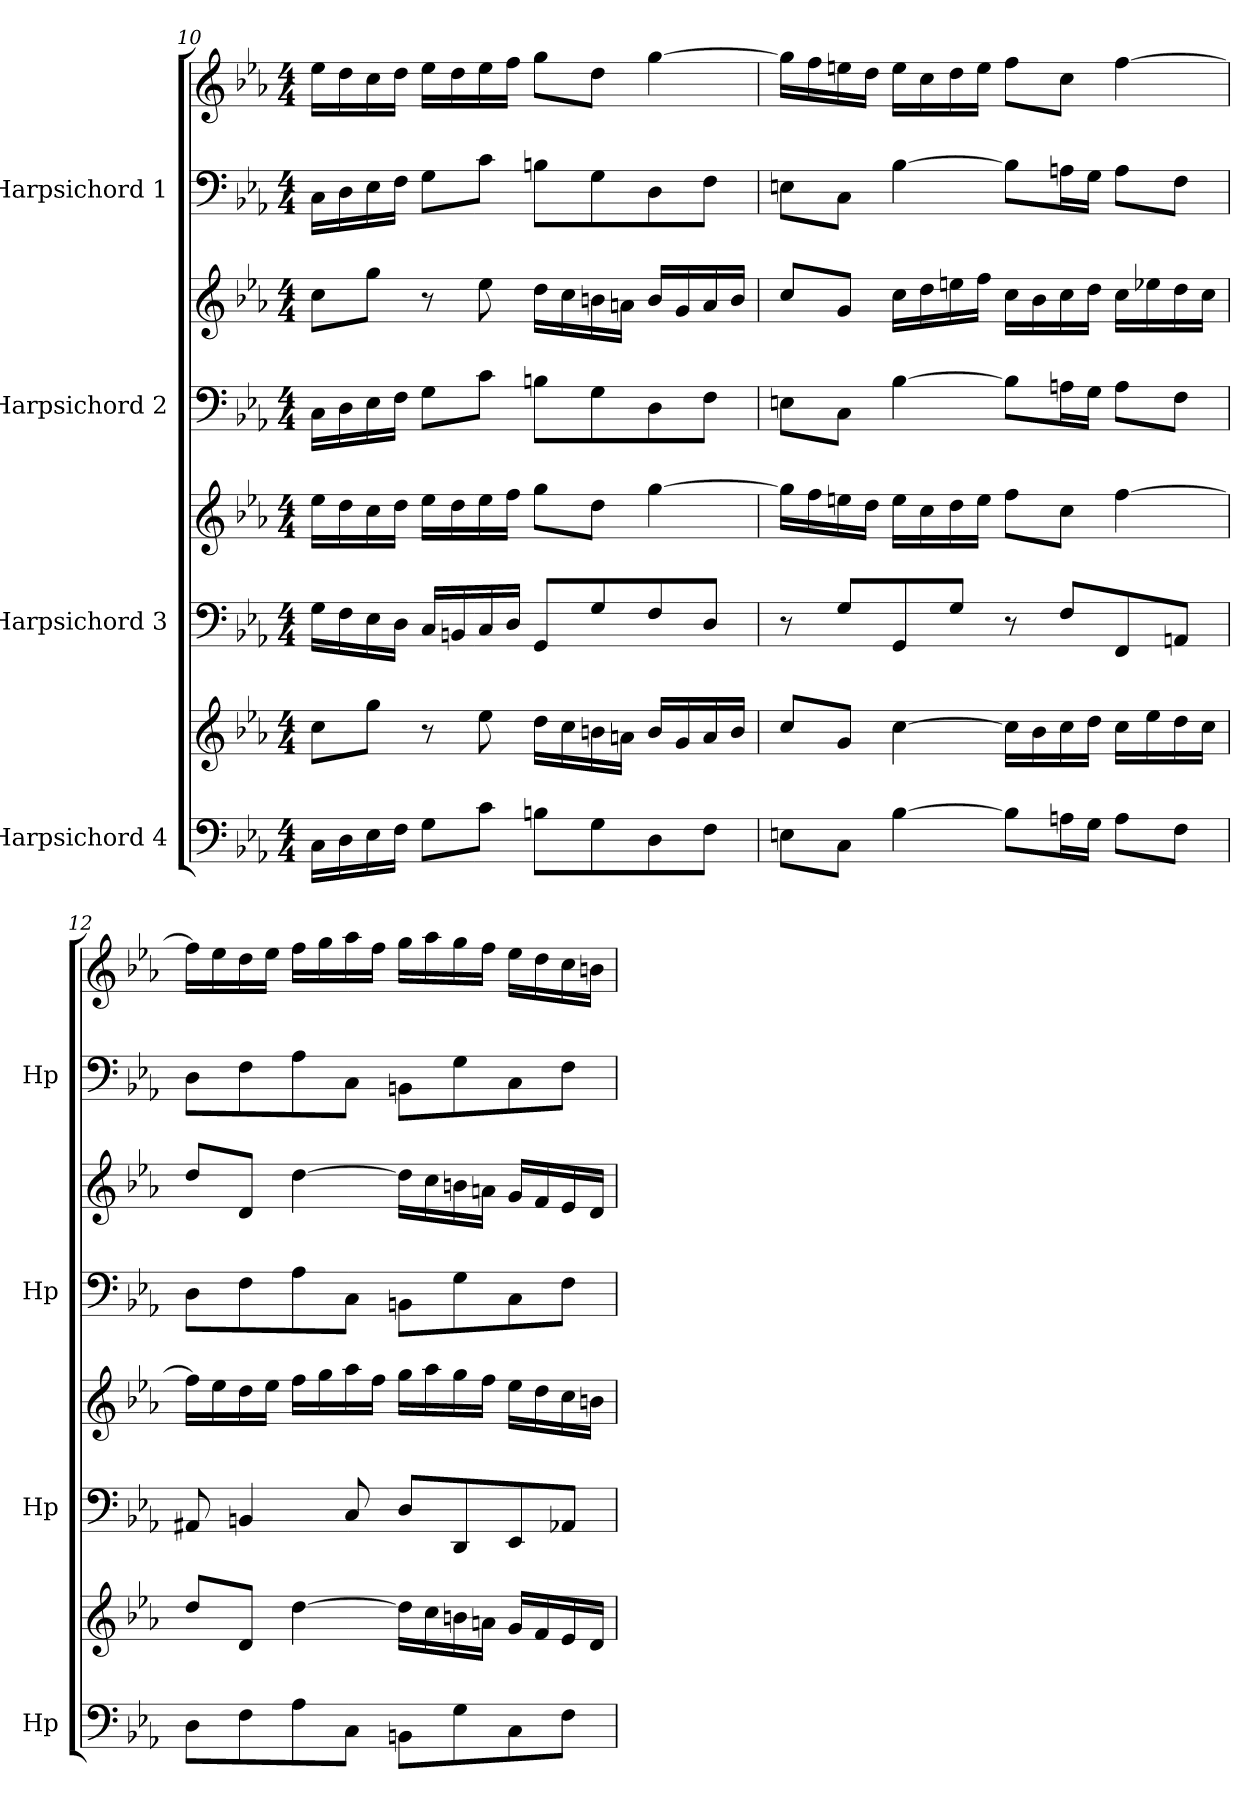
**kern	**kern	**kern	**kern	**kern	**kern	**kern	**kern
*part4	*part4	*part3	*part3	*part2	*part2	*part1	*part1
*staff8	*staff7	*staff6	*staff5	*staff4	*staff3	*staff2	*staff1
*I"Harpsichord 4	*	*I"Harpsichord 3	*	*I"Harpsichord 2	*	*I"Harpsichord 1	*
*I'Hp	*	*I'Hp	*	*I'Hp	*	*I'Hp	*
*clefF4	*clefG2	*clefF4	*clefG2	*clefF4	*clefG2	*clefF4	*clefG2
*k[b-e-a-]	*k[b-e-a-]	*k[b-e-a-]	*k[b-e-a-]	*k[b-e-a-]	*k[b-e-a-]	*k[b-e-a-]	*k[b-e-a-]
*M4/4	*M4/4	*M4/4	*M4/4	*M4/4	*M4/4	*M4/4	*M4/4
=10	=10	=10	=10	=10	=10	=10	=10
16C\LL	8cc\L	16G\LL	16ee-\LL	16C\LL	8cc\L	16C\LL	16ee-\LL
16D\	.	16F\	16dd\	16D\	.	16D\	16dd\
16E-\	8gg\J	16E-\	16cc\	16E-\	8gg\J	16E-\	16cc\
16F\JJ	.	16D\JJ	16dd\JJ	16F\JJ	.	16F\JJ	16dd\JJ
8G\L	8r	16C/LL	16ee-\LL	8G\L	8r	8G\L	16ee-\LL
.	.	16BBn/	16dd\	.	.	.	16dd\
8c\J	8ee-\	16C/	16ee-\	8c\J	8ee-\	8c\J	16ee-\
.	.	16D/JJ	16ff\JJ	.	.	.	16ff\JJ
8Bn\L	16dd\LL	8GG/L	8gg\L	8Bn\L	16dd\LL	8Bn\L	8gg\L
.	16cc\	.	.	.	16cc\	.	.
8G\	16bn\	8G/	8dd\J	8G\	16bn\	8G\	8dd\J
.	16an\JJ	.	.	.	16an\JJ	.	.
8D\	16b/LL	8F/	[4gg\	8D\	16b/LL	8D\	[4gg\
.	16g/	.	.	.	16g/	.	.
8F\J	16a/	8D/J	.	8F\J	16a/	8F\J	.
.	16b/JJ	.	.	.	16b/JJ	.	.
!!LO:PB:g=z
=11	=11	=11	=11	=11	=11	=11	=11
8En\L	8cc/L	8r	16gg\LL]	8En\L	8cc/L	8En\L	16gg\LL]
.	.	.	16ff\	.	.	.	16ff\
8C\J	8g/J	8G/L	16een\	8C\J	8g/J	8C\J	16een\
.	.	.	16dd\JJ	.	.	.	16dd\JJ
[4B-\	[4cc\	8GG/	16ee\LL	[4B-\	16cc\LL	[4B-\	16ee\LL
.	.	.	16cc\	.	16dd\	.	16cc\
.	.	8G/J	16dd\	.	16een\	.	16dd\
.	.	.	16ee\JJ	.	16ff\JJ	.	16ee\JJ
8B-\L]	16cc\LL]	8r	8ff\L	8B-\L]	16cc\LL	8B-\L]	8ff\L
.	16b-\	.	.	.	16b-\	.	.
16An\L	16cc\	8F/L	8cc\J	16An\L	16cc\	16An\L	8cc\J
16G\JJ	16dd\JJ	.	.	16G\JJ	16dd\JJ	16G\JJ	.
8A\L	16cc\LL	8FF/	[4ff\	8A\L	16cc\LL	8A\L	[4ff\
.	16ee-\	.	.	.	16ee-X\	.	.
8F\J	16dd\	8AAn/J	.	8F\J	16dd\	8F\J	.
.	16cc\JJ	.	.	.	16cc\JJ	.	.
=12	=12	=12	=12	=12	=12	=12	=12
8D\L	8dd/L	8AA#X/	16ff\LL]	8D\L	8dd/L	8D\L	16ff\LL]
.	.	.	16ee-\	.	.	.	16ee-\
8F\	8d/J	4BBn/	16dd\	8F\	8d/J	8F\	16dd\
.	.	.	16ee-\JJ	.	.	.	16ee-\JJ
8A-\	[4dd\	.	16ff\LL	8A-\	[4dd\	8A-\	16ff\LL
.	.	.	16gg\	.	.	.	16gg\
8C\J	.	8C/	16aa-\	8C\J	.	8C\J	16aa-\
.	.	.	16ff\JJ	.	.	.	16ff\JJ
8BBn\L	16dd\LL]	8D/L	16gg\LL	8BBn\L	16dd\LL]	8BBn\L	16gg\LL
.	16cc\	.	16aa-\	.	16cc\	.	16aa-\
8G\	16bn\	8DD/	16gg\	8G\	16bn\	8G\	16gg\
.	16an\JJ	.	16ff\JJ	.	16an\JJ	.	16ff\JJ
8C\	16g/LL	8EE-/	16ee-\LL	8C\	16g/LL	8C\	16ee-\LL
.	16f/	.	16dd\	.	16f/	.	16dd\
8F\J	16e-/	8AA-X/J	16cc\	8F\J	16e-/	8F\J	16cc\
.	16d/JJ	.	16bn\JJ	.	16d/JJ	.	16bn\JJ
=	=	=	=	=	=	=	=
*-	*-	*-	*-	*-	*-	*-	*-
